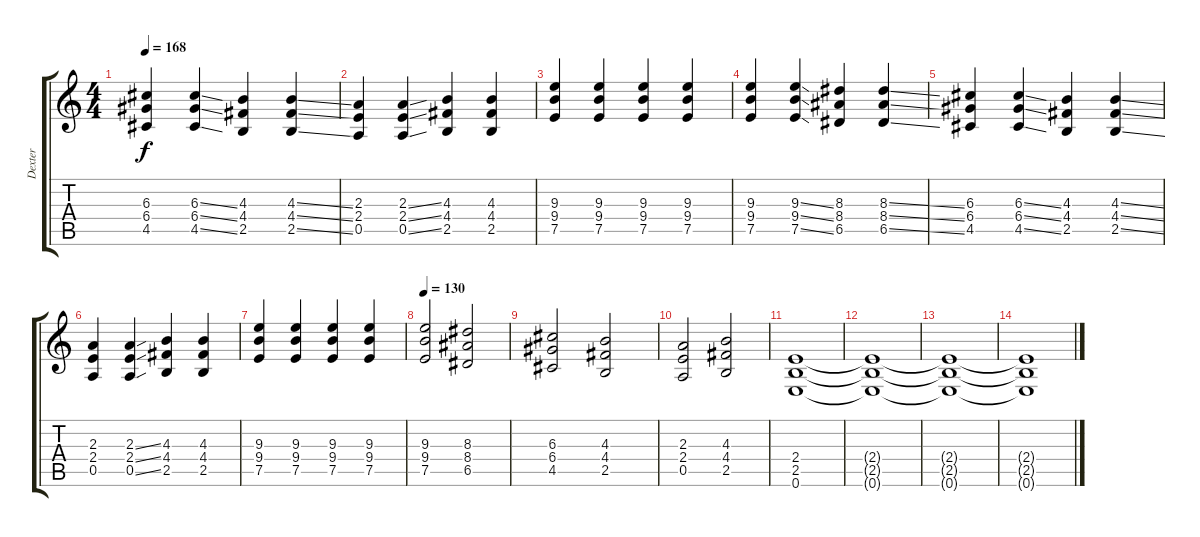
\track ("Dexter" "Dexter") {instrument distortionguitar}
\staff {score tabs}
\tuning (E4 B3 G3 D3 A2 E2) {hide}
\ts (4 4)
\tempo 168
\clef g2
\ks c
(6.3 6.4 4.5).4{dy f} (6.3{ss} 6.4{ss} 4.5{ss}).4 (4.3 4.4 2.5).4 (4.3{ss} 4.4{ss} 2.5{ss}).4 |
(2.3 2.4 0.5).4 (2.3{ss} 2.4{ss} 0.5{ss}).4 (4.3 4.4 2.5).4 (4.3 4.4 2.5).4 |
(9.3 9.4 7.5).4 (9.3 9.4 7.5).4 (9.3 9.4 7.5).4 (9.3 9.4 7.5).4 |
(9.3 9.4 7.5).4 (9.3{ss} 9.4{ss} 7.5{ss}).4 (8.3 8.4 6.5).4 (8.3{ss} 8.4{ss} 6.5{ss}).4 |
(6.3 6.4 4.5).4 (6.3{ss} 6.4{ss} 4.5{ss}).4 (4.3 4.4 2.5).4 (4.3{ss} 4.4{ss} 2.5{ss}).4 |
(2.3 2.4 0.5).4 (2.3{ss} 2.4{ss} 0.5{ss}).4 (4.3 4.4 2.5).4 (4.3 4.4 2.5).4 |
(9.3 9.4 7.5).4 (9.3 9.4 7.5).4 (9.3 9.4 7.5).4 (9.3 9.4 7.5).4 |
\tempo 130
(9.3 9.4 7.5).2 (8.3 8.4 6.5).2 |
(6.3 6.4 4.5).2 (4.3 4.4 2.5).2 |
(2.3 2.4 0.5).2 (4.3 4.4 2.5).2 |
(2.4 2.5 0.6).1 |
(2.4{t} 2.5{t} 0.6{t}).1{volume 0} |
(2.4{t} 2.5{t} 0.6{t}).1 |
(2.4{t} 2.5{t} 0.6{t}).1
